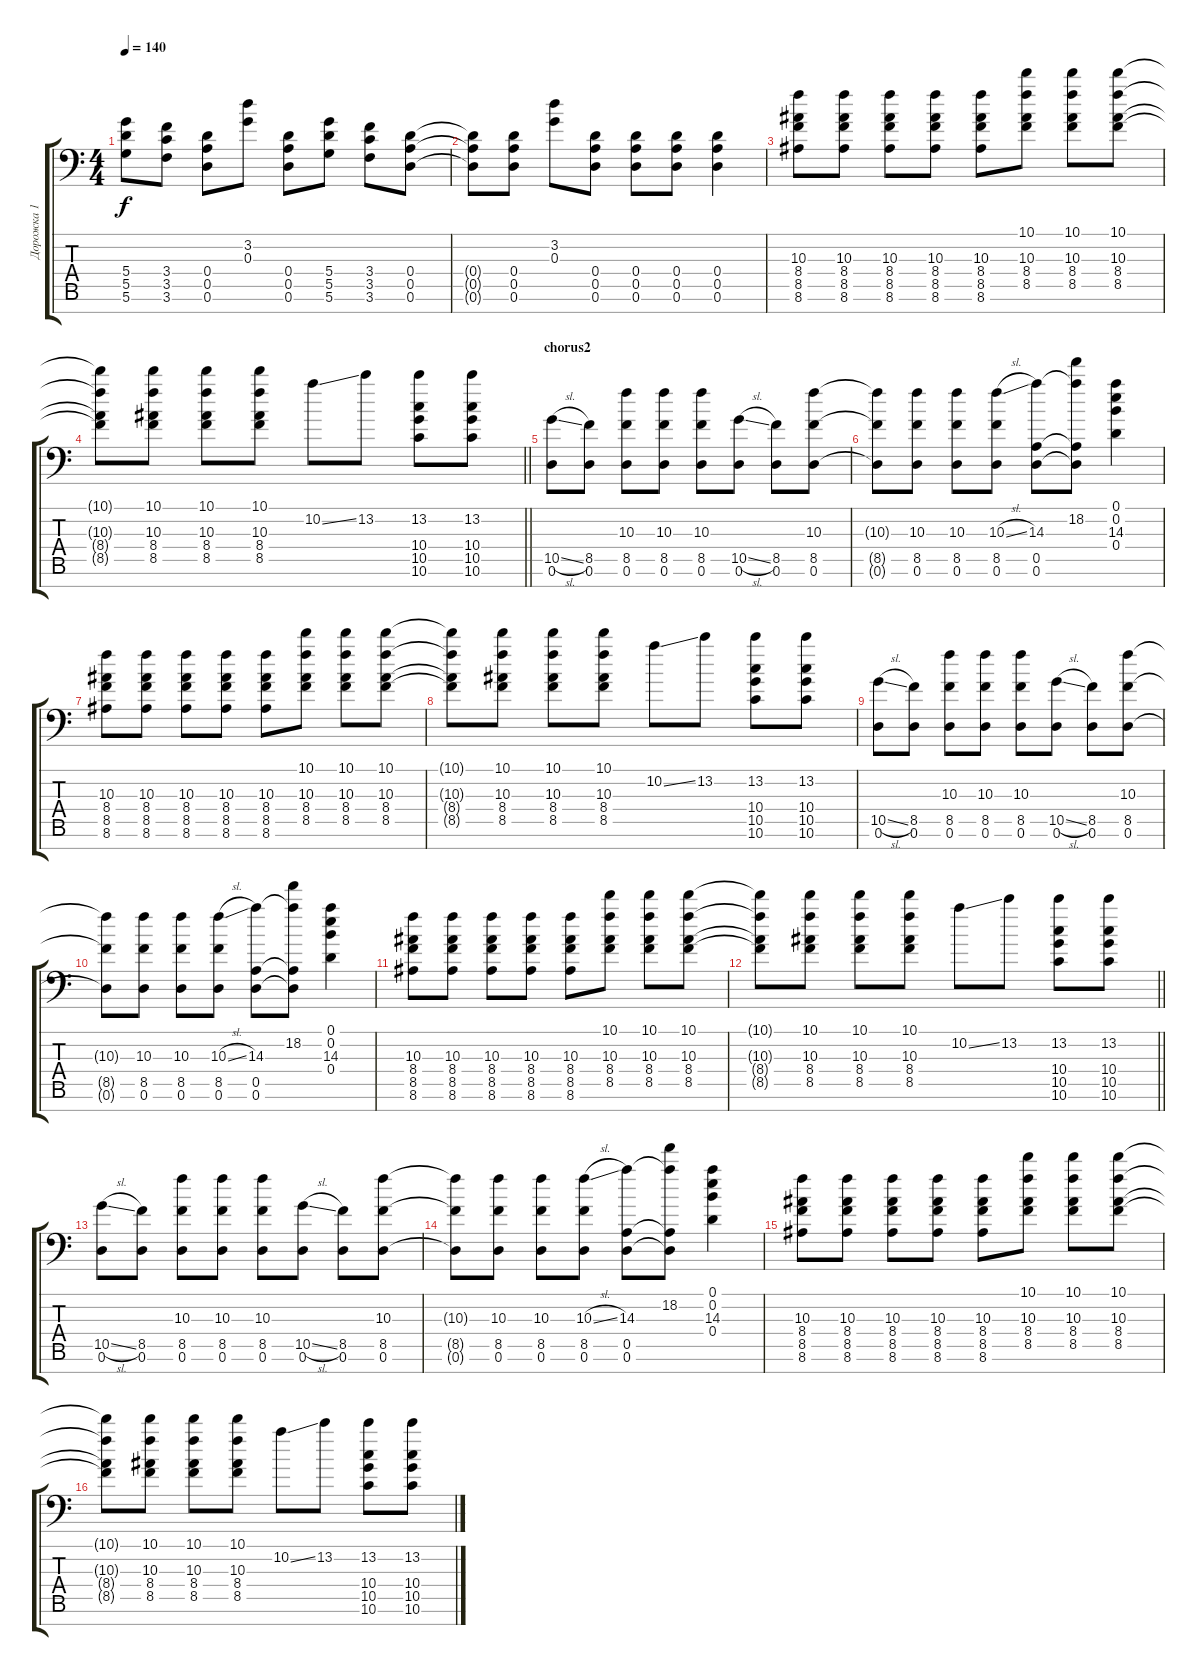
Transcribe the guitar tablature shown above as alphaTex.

\track ("Дорожка 1" "Дорожка 1") {instrument electricguitarjazz}
\staff {score tabs}
\tuning (E4 B3 G3 D3 A2 D2 A1) {hide}
\ts (4 4)
\tempo 140
\clef f4
\ks c
(5.4 5.5 5.6).8{dy f instrument distortionguitar} (3.4 3.5 3.6).8 (0.4 0.5 0.6).8 (3.2 0.3).8 (0.4 0.5 0.6).8 (5.4 5.5 5.6).8 (3.4 3.5 3.6).8 (0.4 0.5 0.6).8 |
(0.4{t} 0.5{t} 0.6{t}).8 (0.4 0.5 0.6).8 (3.2 0.3).8 (0.4 0.5 0.6).8 (0.4 0.5 0.6).8 (0.4 0.5 0.6).8 (0.4 0.5 0.6).4 |
(10.3 8.4 8.5 8.6).8 (10.3 8.4 8.5 8.6).8 (10.3 8.4 8.5 8.6).8 (10.3 8.4 8.5 8.6).8 (10.3 8.4 8.5 8.6).8 (10.1 10.3 8.4 8.5).8 (10.1 10.3 8.4 8.5).8 (10.1 10.3 8.4 8.5).8 |
\barLineRight lightlight
(10.1{t} 10.3{t} 8.4{t} 8.5{t}).8 (10.1 10.3 8.4 8.5).8 (10.1 10.3 8.4 8.5).8 (10.1 10.3 8.4 8.5).8 10.2{ss}.8 13.2.8 (13.2 10.4 10.5 10.6).8 (13.2 10.4 10.5 10.6).8 |
\section ("" "chorus2")
(10.5{sl} 0.6).8{instrument distortionguitar} (8.5 0.6).8 (10.3 8.5 0.6).8 (10.3 8.5 0.6).8 (10.3 8.5 0.6).8 (10.5{sl} 0.6).8 (8.5 0.6).8 (10.3 8.5 0.6).8 |
(10.3{t} 8.5{t} 0.6{t}).8 (10.3 8.5 0.6).8 (10.3 8.5 0.6).8 (10.3{sl} 8.5 0.6).8 (14.3 0.5 0.6).8 (18.2 14.3{t} 0.5{t} 0.6{t}).8 (0.1 0.2 14.3 0.4).4 |
(10.3 8.4 8.5 8.6).8 (10.3 8.4 8.5 8.6).8 (10.3 8.4 8.5 8.6).8 (10.3 8.4 8.5 8.6).8 (10.3 8.4 8.5 8.6).8 (10.1 10.3 8.4 8.5).8 (10.1 10.3 8.4 8.5).8 (10.1 10.3 8.4 8.5).8 |
(10.1{t} 10.3{t} 8.4{t} 8.5{t}).8 (10.1 10.3 8.4 8.5).8 (10.1 10.3 8.4 8.5).8 (10.1 10.3 8.4 8.5).8 10.2{ss}.8 13.2.8 (13.2 10.4 10.5 10.6).8 (13.2 10.4 10.5 10.6).8 |
(10.5{sl} 0.6).8{instrument distortionguitar} (8.5 0.6).8 (10.3 8.5 0.6).8 (10.3 8.5 0.6).8 (10.3 8.5 0.6).8 (10.5{sl} 0.6).8 (8.5 0.6).8 (10.3 8.5 0.6).8 |
(10.3{t} 8.5{t} 0.6{t}).8 (10.3 8.5 0.6).8 (10.3 8.5 0.6).8 (10.3{sl} 8.5 0.6).8 (14.3 0.5 0.6).8 (18.2 14.3{t} 0.5{t} 0.6{t}).8 (0.1 0.2 14.3 0.4).4 |
(10.3 8.4 8.5 8.6).8 (10.3 8.4 8.5 8.6).8 (10.3 8.4 8.5 8.6).8 (10.3 8.4 8.5 8.6).8 (10.3 8.4 8.5 8.6).8 (10.1 10.3 8.4 8.5).8 (10.1 10.3 8.4 8.5).8 (10.1 10.3 8.4 8.5).8 |
\barLineRight lightlight
(10.1{t} 10.3{t} 8.4{t} 8.5{t}).8 (10.1 10.3 8.4 8.5).8 (10.1 10.3 8.4 8.5).8 (10.1 10.3 8.4 8.5).8 10.2{ss}.8 13.2.8 (13.2 10.4 10.5 10.6).8 (13.2 10.4 10.5 10.6).8 |
(10.5{sl} 0.6).8{instrument distortionguitar} (8.5 0.6).8 (10.3 8.5 0.6).8 (10.3 8.5 0.6).8 (10.3 8.5 0.6).8 (10.5{sl} 0.6).8 (8.5 0.6).8 (10.3 8.5 0.6).8 |
(10.3{t} 8.5{t} 0.6{t}).8 (10.3 8.5 0.6).8 (10.3 8.5 0.6).8 (10.3{sl} 8.5 0.6).8 (14.3 0.5 0.6).8 (18.2 14.3{t} 0.5{t} 0.6{t}).8 (0.1 0.2 14.3 0.4).4 |
(10.3 8.4 8.5 8.6).8 (10.3 8.4 8.5 8.6).8 (10.3 8.4 8.5 8.6).8 (10.3 8.4 8.5 8.6).8 (10.3 8.4 8.5 8.6).8 (10.1 10.3 8.4 8.5).8 (10.1 10.3 8.4 8.5).8 (10.1 10.3 8.4 8.5).8 |
(10.1{t} 10.3{t} 8.4{t} 8.5{t}).8 (10.1 10.3 8.4 8.5).8 (10.1 10.3 8.4 8.5).8 (10.1 10.3 8.4 8.5).8 10.2{ss}.8 13.2.8 (13.2 10.4 10.5 10.6).8 (13.2 10.4 10.5 10.6).8
